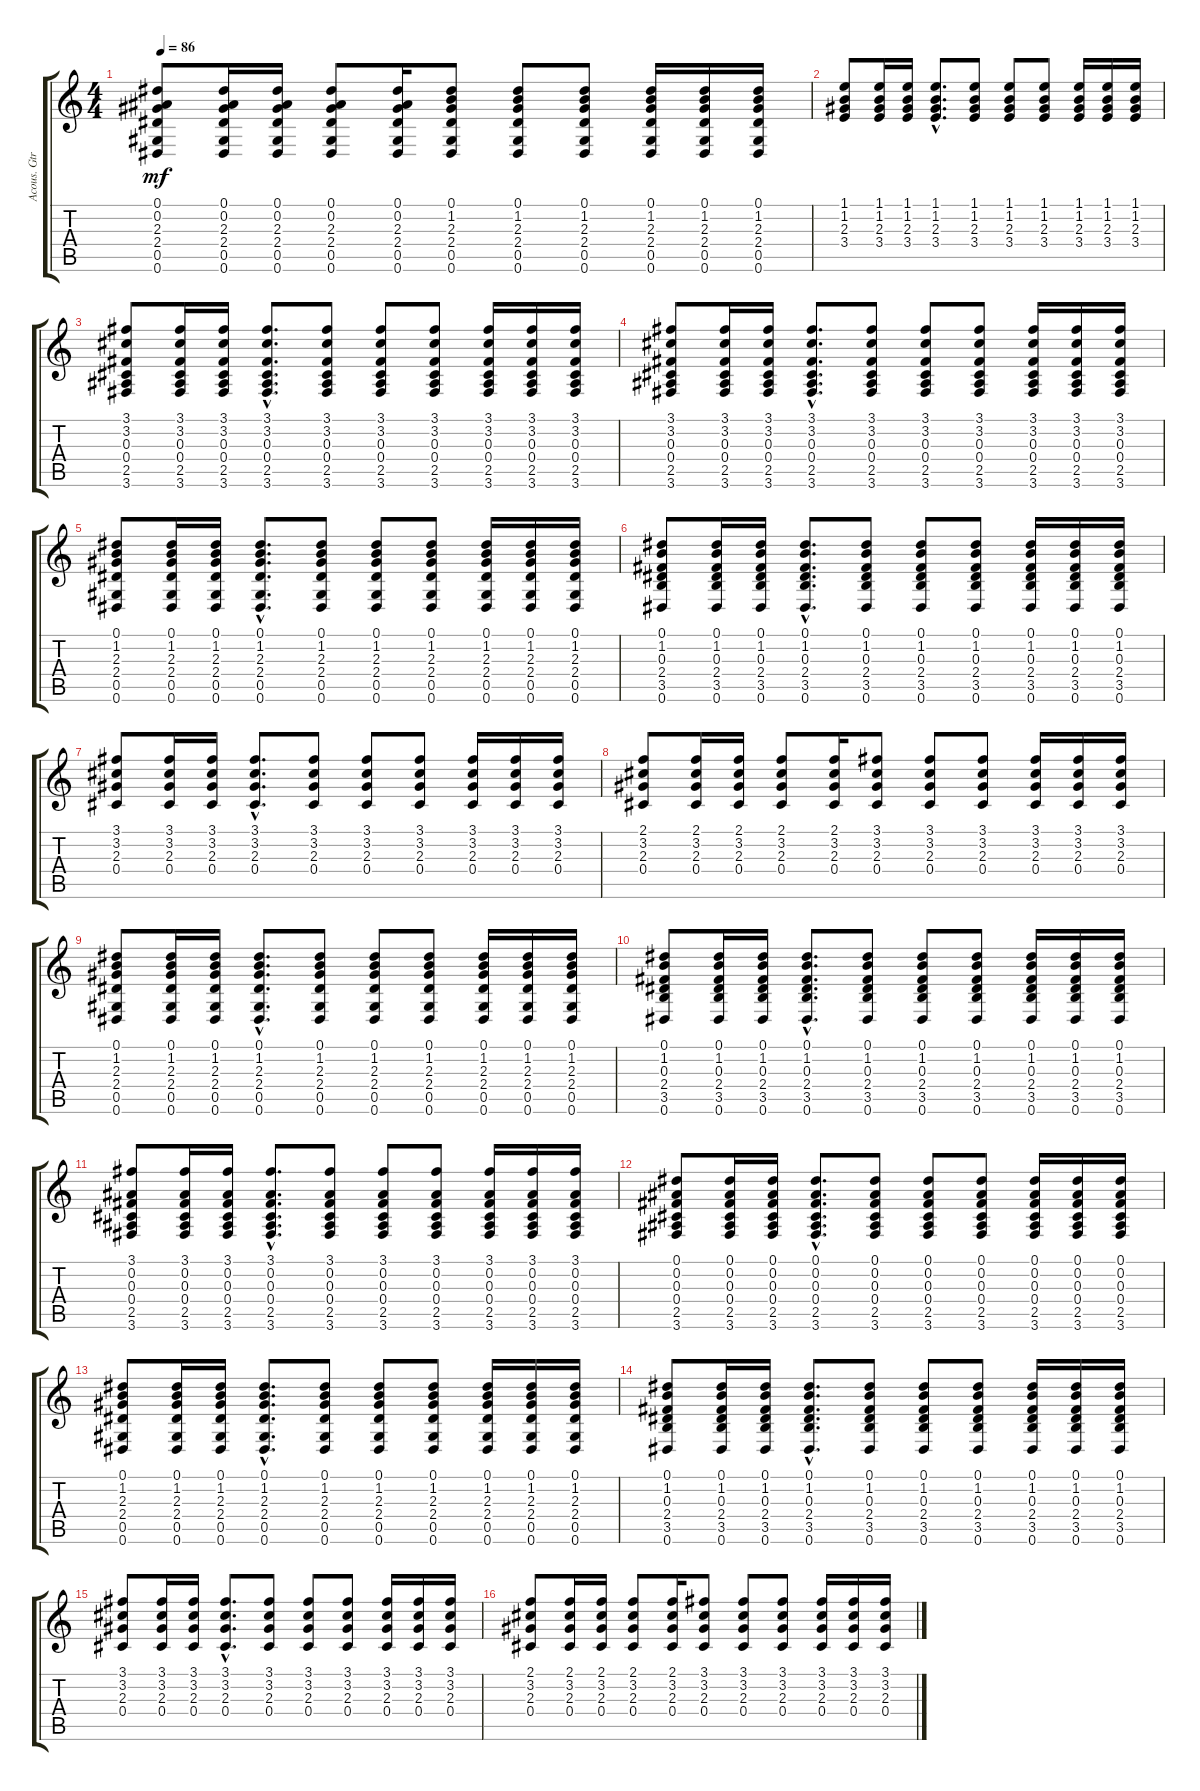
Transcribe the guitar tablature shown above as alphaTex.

\track ("Acous. Gtr." "Acous. Gtr") {instrument acousticguitarsteel}
\staff {score tabs}
\tuning (Eb4 Bb3 Gb3 Db3 Ab2 Eb2) {hide}
\ts (4 4)
\tempo 86
\clef g2
\ks c
(0.1 0.2 2.3 2.4 0.5 0.6).8{dy mf} (0.1 0.2 2.3 2.4 0.5 0.6).16 (0.1 0.2 2.3 2.4 0.5 0.6).16 (0.1 0.2 2.3 2.4 0.5 0.6).8 (0.1 0.2 2.3 2.4 0.5 0.6).16 (0.1 1.2 2.3 2.4 0.5 0.6).8 (0.1 1.2 2.3 2.4 0.5 0.6).8 (0.1 1.2 2.3 2.4 0.5 0.6).8 (0.1 1.2 2.3 2.4 0.5 0.6).16 (0.1 1.2 2.3 2.4 0.5 0.6).16 (0.1 1.2 2.3 2.4 0.5 0.6).16 |
(1.1 1.2 2.3 3.4).8 (1.1 1.2 2.3 3.4).16 (1.1 1.2 2.3 3.4).16 (1.1{hac} 1.2{hac} 2.3{hac} 3.4{hac}).8{d} (1.1 1.2 2.3 3.4).8 (1.1 1.2 2.3 3.4).8 (1.1 1.2 2.3 3.4).8 (1.1 1.2 2.3 3.4).16 (1.1 1.2 2.3 3.4).16 (1.1 1.2 2.3 3.4).16 |
(3.1 3.2 0.3 0.4 2.5 3.6).8 (3.1 3.2 0.3 0.4 2.5 3.6).16 (3.1 3.2 0.3 0.4 2.5 3.6).16 (3.1{hac} 3.2{hac} 0.3{hac} 0.4{hac} 2.5{hac} 3.6{hac}).8{d} (3.1 3.2 0.3 0.4 2.5 3.6).8 (3.1 3.2 0.3 0.4 2.5 3.6).8 (3.1 3.2 0.3 0.4 2.5 3.6).8 (3.1 3.2 0.3 0.4 2.5 3.6).16 (3.1 3.2 0.3 0.4 2.5 3.6).16 (3.1 3.2 0.3 0.4 2.5 3.6).16 |
(3.1 3.2 0.3 0.4 2.5 3.6).8 (3.1 3.2 0.3 0.4 2.5 3.6).16 (3.1 3.2 0.3 0.4 2.5 3.6).16 (3.1{hac} 3.2{hac} 0.3{hac} 0.4{hac} 2.5{hac} 3.6{hac}).8{d} (3.1 3.2 0.3 0.4 2.5 3.6).8 (3.1 3.2 0.3 0.4 2.5 3.6).8 (3.1 3.2 0.3 0.4 2.5 3.6).8 (3.1 3.2 0.3 0.4 2.5 3.6).16 (3.1 3.2 0.3 0.4 2.5 3.6).16 (3.1 3.2 0.3 0.4 2.5 3.6).16 |
(0.1 1.2 2.3 2.4 0.5 0.6).8 (0.1 1.2 2.3 2.4 0.5 0.6).16 (0.1 1.2 2.3 2.4 0.5 0.6).16 (0.1{hac} 1.2{hac} 2.3{hac} 2.4{hac} 0.5{hac} 0.6{hac}).8{d} (0.1 1.2 2.3 2.4 0.5 0.6).8 (0.1 1.2 2.3 2.4 0.5 0.6).8 (0.1 1.2 2.3 2.4 0.5 0.6).8 (0.1 1.2 2.3 2.4 0.5 0.6).16 (0.1 1.2 2.3 2.4 0.5 0.6).16 (0.1 1.2 2.3 2.4 0.5 0.6).16 |
(0.1 1.2 0.3 2.4 3.5 0.6).8 (0.1 1.2 0.3 2.4 3.5 0.6).16 (0.1 1.2 0.3 2.4 3.5 0.6).16 (0.1{hac} 1.2{hac} 0.3{hac} 2.4{hac} 3.5{hac} 0.6{hac}).8{d} (0.1 1.2 0.3 2.4 3.5 0.6).8 (0.1 1.2 0.3 2.4 3.5 0.6).8 (0.1 1.2 0.3 2.4 3.5 0.6).8 (0.1 1.2 0.3 2.4 3.5 0.6).16 (0.1 1.2 0.3 2.4 3.5 0.6).16 (0.1 1.2 0.3 2.4 3.5 0.6).16 |
(3.1 3.2 2.3 0.4).8 (3.1 3.2 2.3 0.4).16 (3.1 3.2 2.3 0.4).16 (3.1{hac} 3.2{hac} 2.3{hac} 0.4{hac}).8{d} (3.1 3.2 2.3 0.4).8 (3.1 3.2 2.3 0.4).8 (3.1 3.2 2.3 0.4).8 (3.1 3.2 2.3 0.4).16 (3.1 3.2 2.3 0.4).16 (3.1 3.2 2.3 0.4).16 |
(2.1 3.2 2.3 0.4).8 (2.1 3.2 2.3 0.4).16 (2.1 3.2 2.3 0.4).16 (2.1 3.2 2.3 0.4).8 (2.1 3.2 2.3 0.4).16 (3.1 3.2 2.3 0.4).8 (3.1 3.2 2.3 0.4).8 (3.1 3.2 2.3 0.4).8 (3.1 3.2 2.3 0.4).16 (3.1 3.2 2.3 0.4).16 (3.1 3.2 2.3 0.4).16 |
(0.1 1.2 2.3 2.4 0.5 0.6).8 (0.1 1.2 2.3 2.4 0.5 0.6).16 (0.1 1.2 2.3 2.4 0.5 0.6).16 (0.1{hac} 1.2{hac} 2.3{hac} 2.4{hac} 0.5{hac} 0.6{hac}).8{d} (0.1 1.2 2.3 2.4 0.5 0.6).8 (0.1 1.2 2.3 2.4 0.5 0.6).8 (0.1 1.2 2.3 2.4 0.5 0.6).8 (0.1 1.2 2.3 2.4 0.5 0.6).16 (0.1 1.2 2.3 2.4 0.5 0.6).16 (0.1 1.2 2.3 2.4 0.5 0.6).16 |
(0.1 1.2 0.3 2.4 3.5 0.6).8 (0.1 1.2 0.3 2.4 3.5 0.6).16 (0.1 1.2 0.3 2.4 3.5 0.6).16 (0.1{hac} 1.2{hac} 0.3{hac} 2.4{hac} 3.5{hac} 0.6{hac}).8{d} (0.1 1.2 0.3 2.4 3.5 0.6).8 (0.1 1.2 0.3 2.4 3.5 0.6).8 (0.1 1.2 0.3 2.4 3.5 0.6).8 (0.1 1.2 0.3 2.4 3.5 0.6).16 (0.1 1.2 0.3 2.4 3.5 0.6).16 (0.1 1.2 0.3 2.4 3.5 0.6).16 |
(3.1 0.2 0.3 0.4 2.5 3.6).8 (3.1 0.2 0.3 0.4 2.5 3.6).16 (3.1 0.2 0.3 0.4 2.5 3.6).16 (3.1{hac} 0.2{hac} 0.3{hac} 0.4 2.5{hac} 3.6{hac}).8{d} (3.1 0.2 0.3 0.4 2.5 3.6).8 (3.1 0.2 0.3 0.4 2.5 3.6).8 (3.1 0.2 0.3 0.4 2.5 3.6).8 (3.1 0.2 0.3 0.4 2.5 3.6).16 (3.1 0.2 0.3 0.4 2.5 3.6).16 (3.1 0.2 0.3 0.4 2.5 3.6).16 |
(0.1 0.2 0.3 0.4 2.5 3.6).8 (0.1 0.2 0.3 0.4 2.5 3.6).16 (0.1 0.2 0.3 0.4 2.5 3.6).16 (0.1{hac} 0.2{hac} 0.3{hac} 0.4 2.5{hac} 3.6{hac}).8{d} (0.1 0.2 0.3 0.4 2.5 3.6).8 (0.1 0.2 0.3 0.4 2.5 3.6).8 (0.1 0.2 0.3 0.4 2.5 3.6).8 (0.1 0.2 0.3 0.4 2.5 3.6).16 (0.1 0.2 0.3 0.4 2.5 3.6).16 (0.1 0.2 0.3 0.4 2.5 3.6).16 |
(0.1 1.2 2.3 2.4 0.5 0.6).8 (0.1 1.2 2.3 2.4 0.5 0.6).16 (0.1 1.2 2.3 2.4 0.5 0.6).16 (0.1{hac} 1.2{hac} 2.3{hac} 2.4{hac} 0.5{hac} 0.6{hac}).8{d} (0.1 1.2 2.3 2.4 0.5 0.6).8 (0.1 1.2 2.3 2.4 0.5 0.6).8 (0.1 1.2 2.3 2.4 0.5 0.6).8 (0.1 1.2 2.3 2.4 0.5 0.6).16 (0.1 1.2 2.3 2.4 0.5 0.6).16 (0.1 1.2 2.3 2.4 0.5 0.6).16 |
(0.1 1.2 0.3 2.4 3.5 0.6).8 (0.1 1.2 0.3 2.4 3.5 0.6).16 (0.1 1.2 0.3 2.4 3.5 0.6).16 (0.1{hac} 1.2{hac} 0.3{hac} 2.4{hac} 3.5{hac} 0.6{hac}).8{d} (0.1 1.2 0.3 2.4 3.5 0.6).8 (0.1 1.2 0.3 2.4 3.5 0.6).8 (0.1 1.2 0.3 2.4 3.5 0.6).8 (0.1 1.2 0.3 2.4 3.5 0.6).16 (0.1 1.2 0.3 2.4 3.5 0.6).16 (0.1 1.2 0.3 2.4 3.5 0.6).16 |
(3.1 3.2 2.3 0.4).8 (3.1 3.2 2.3 0.4).16 (3.1 3.2 2.3 0.4).16 (3.1{hac} 3.2{hac} 2.3{hac} 0.4{hac}).8{d} (3.1 3.2 2.3 0.4).8 (3.1 3.2 2.3 0.4).8 (3.1 3.2 2.3 0.4).8 (3.1 3.2 2.3 0.4).16 (3.1 3.2 2.3 0.4).16 (3.1 3.2 2.3 0.4).16 |
(2.1 3.2 2.3 0.4).8 (2.1 3.2 2.3 0.4).16 (2.1 3.2 2.3 0.4).16 (2.1 3.2 2.3 0.4).8 (2.1 3.2 2.3 0.4).16 (3.1 3.2 2.3 0.4).8 (3.1 3.2 2.3 0.4).8 (3.1 3.2 2.3 0.4).8 (3.1 3.2 2.3 0.4).16 (3.1 3.2 2.3 0.4).16 (3.1 3.2 2.3 0.4).16
